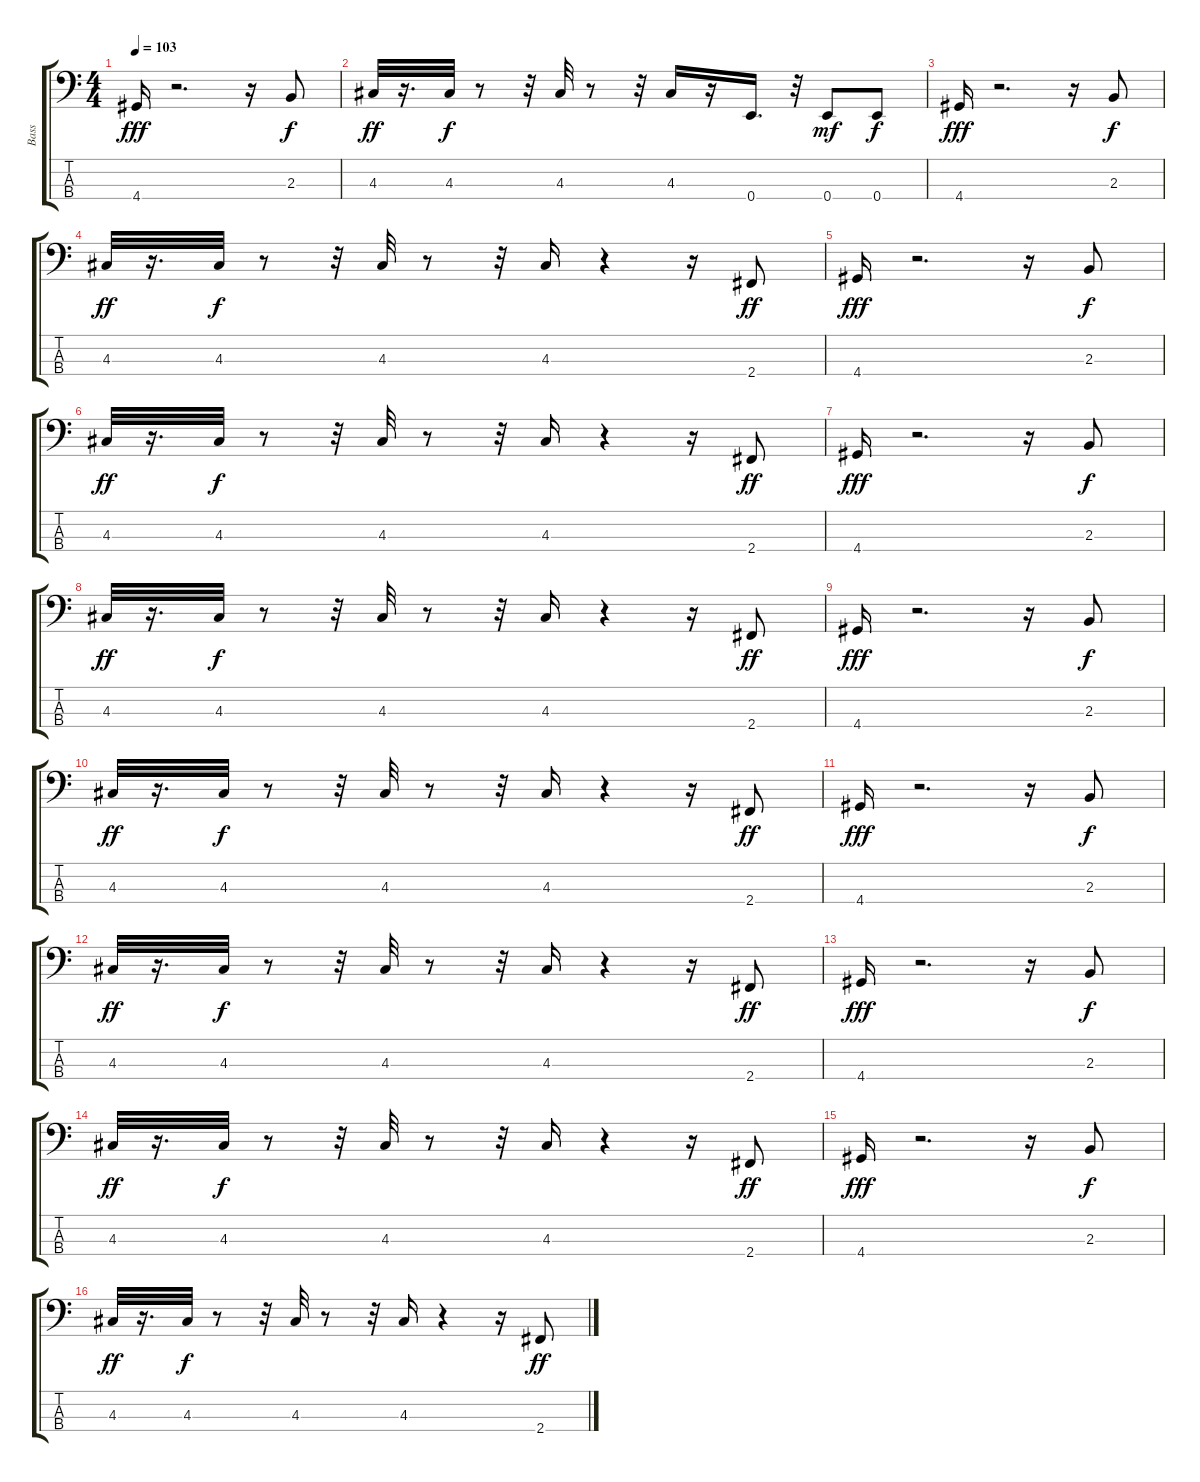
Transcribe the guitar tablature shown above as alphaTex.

\track ("Bass" "Bass") {instrument electricbassfinger}
\staff {score tabs}
\tuning (G2 D2 A1 E1) {hide}
\ts (4 4)
\tempo 103
\clef f4
\ks c
4.4.16{dy fff} r.2{d} r.16 2.3.8{dy f} |
4.3.32{dy ff} r.16{d} 4.3.32{dy f} r.8 r.32 4.3.32 r.8 r.32 4.3.16 r.16 0.4.16{d} r.32 0.4.8{dy mf} 0.4.8{dy f} |
4.4.16{dy fff} r.2{d} r.16 2.3.8{dy f} |
4.3.32{dy ff} r.16{d} 4.3.32{dy f} r.8 r.32 4.3.32 r.8 r.32 4.3.16 r.4 r.16 2.4.8{dy ff} |
4.4.16{dy fff} r.2{d} r.16 2.3.8{dy f} |
4.3.32{dy ff} r.16{d} 4.3.32{dy f} r.8 r.32 4.3.32 r.8 r.32 4.3.16 r.4 r.16 2.4.8{dy ff} |
4.4.16{dy fff} r.2{d} r.16 2.3.8{dy f} |
4.3.32{dy ff} r.16{d} 4.3.32{dy f} r.8 r.32 4.3.32 r.8 r.32 4.3.16 r.4 r.16 2.4.8{dy ff} |
4.4.16{dy fff} r.2{d} r.16 2.3.8{dy f} |
4.3.32{dy ff} r.16{d} 4.3.32{dy f} r.8 r.32 4.3.32 r.8 r.32 4.3.16 r.4 r.16 2.4.8{dy ff} |
4.4.16{dy fff} r.2{d} r.16 2.3.8{dy f} |
4.3.32{dy ff} r.16{d} 4.3.32{dy f} r.8 r.32 4.3.32 r.8 r.32 4.3.16 r.4 r.16 2.4.8{dy ff} |
4.4.16{dy fff} r.2{d} r.16 2.3.8{dy f} |
4.3.32{dy ff} r.16{d} 4.3.32{dy f} r.8 r.32 4.3.32 r.8 r.32 4.3.16 r.4 r.16 2.4.8{dy ff} |
4.4.16{dy fff} r.2{d} r.16 2.3.8{dy f} |
4.3.32{dy ff} r.16{d} 4.3.32{dy f} r.8 r.32 4.3.32 r.8 r.32 4.3.16 r.4 r.16 2.4.8{dy ff}
